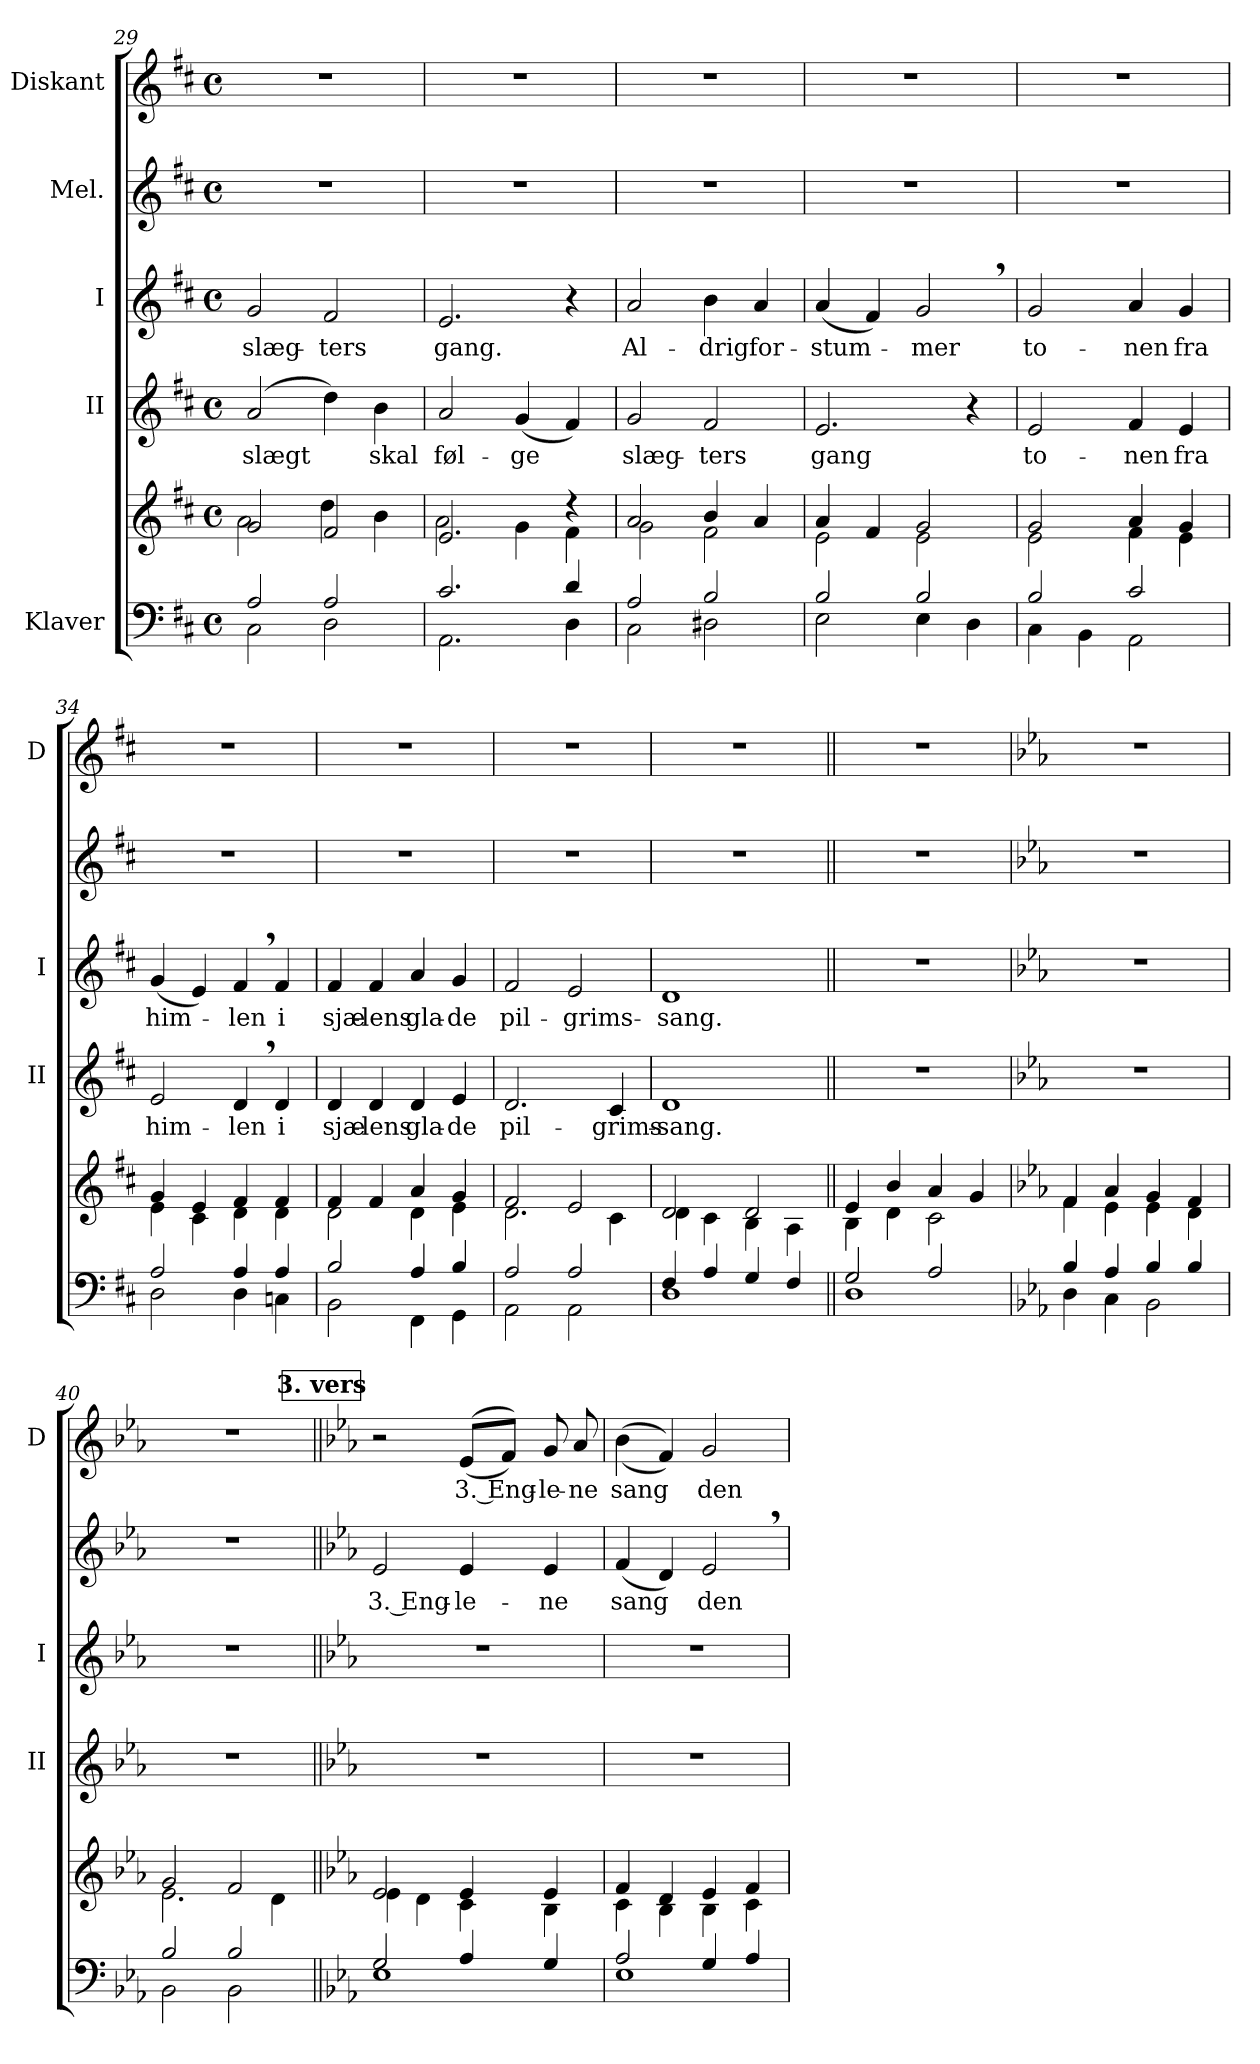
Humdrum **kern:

**kern	**kern	**kern	**text	**kern	**text	**kern	**text	**kern	**text
*part5	*part5	*part4	*part4	*part3	*part3	*part2	*part2	*part1	*part1
*staff6	*staff5	*staff4	*staff4	*staff3	*staff3	*staff2	*staff2	*staff1	*staff1
*I"Klaver	*	*I"II	*	*I"I	*	*I"Mel.	*	*I"Diskant	*
*	*	*I'II	*	*I'I	*	*	*	*I'D	*
*clefF4	*clefG2	*clefG2	*	*clefG2	*	*clefG2	*	*clefG2	*
*k[f#c#]	*k[f#c#]	*k[f#c#]	*	*k[f#c#]	*	*k[f#c#]	*	*k[f#c#]	*
*M4/4	*M4/4	*M4/4	*	*M4/4	*	*M4/4	*	*M4/4	*
*met(c)	*met(c)	*met(c)	*	*met(c)	*	*met(c)	*	*met(c)	*
=29	=29	=29	=29	=29	=29	=29	=29	=29	=29
*^	*^	*	*	*	*	*	*	*	*
!	!	!	!	!	!LO:LY:b	!	!LO:LY:b	!	!	!	!
2A/	2C#\	2g/	2a\	(>2a/	slægt	2g/	slæg-	1r	.	1r	.
!	!	!	!	!	!	!	!LO:LY:b	!	!	!	!
2A/	2D\	2f#/	4dd\	4dd\)	.	2f#/	-ters	.	.	.	.
!	!	!	!	!	!LO:LY:b	!	!	!	!	!	!
.	.	.	4b\	4b\	skal	.	.	.	.	.	.
=30	=30	=30	=30	=30	=30	=30	=30	=30	=30	=30	=30
!	!	!	!	!	!LO:LY:b	!	!LO:LY:b	!	!	!	!
2.c#/	2.AA\	2.e/	2a\	2a/	føl-	2.e/	gang.	1r	.	1r	.
!	!	!	!	!	!LO:LY:b	!	!	!	!	!	!
.	.	.	4g\	(<4g/	-ge	.	.	.	.	.	.
4d/	4D\	4r	4f#\	4f#/)	.	4r	.	.	.	.	.
!!LO:LB:g=z
=31	=31	=31	=31	=31	=31	=31	=31	=31	=31	=31	=31
!	!	!	!	!	!LO:LY:b	!	!LO:LY:b	!	!	!	!
2A/	2C#\	2a/	2g\	2g/	slæg-	2a/	Al-	1r	.	1r	.
!	!	!	!	!	!LO:LY:b	!	!LO:LY:b	!	!	!	!
2B/	2D#X\	4b/	2f#\	2f#/	-ters	4b\	-drig	.	.	.	.
!	!	!	!	!	!	!	!LO:LY:b	!	!	!	!
.	.	4a/	.	.	.	4a/	for-	.	.	.	.
=32	=32	=32	=32	=32	=32	=32	=32	=32	=32	=32	=32
!	!	!	!	!	!LO:LY:b	!	!LO:LY:b	!	!	!	!
2B/	2E\	4a/	2e\	2.e/	gang	(<4a/	-stum-	1r	.	1r	.
.	.	4f#/	.	.	.	4f#/)	.	.	.	.	.
!	!	!	!	!	!	!	!LO:LY:b	!	!	!	!
2B/	4E\	2g/	2e\	.	.	2g,/	-mer	.	.	.	.
.	4D\	.	.	4r	.	.	.	.	.	.	.
=33	=33	=33	=33	=33	=33	=33	=33	=33	=33	=33	=33
!	!	!	!	!	!LO:LY:b	!	!LO:LY:b	!	!	!	!
2B/	4C#\	2g/	2e\	2e/	to-	2g/	to-	1r	.	1r	.
.	4BB\	.	.	.	.	.	.	.	.	.	.
!	!	!	!	!	!LO:LY:b	!	!LO:LY:b	!	!	!	!
2c#/	2AA\	4a/	4f#\	4f#/	-nen	4a/	-nen	.	.	.	.
!	!	!	!	!	!LO:LY:b	!	!LO:LY:b	!	!	!	!
.	.	4g/	4e\	4e/	fra	4g/	fra	.	.	.	.
=34	=34	=34	=34	=34	=34	=34	=34	=34	=34	=34	=34
!	!	!	!	!	!LO:LY:b	!	!LO:LY:b	!	!	!	!
2A/	2D\	4g/	4e\	2e/	him-	(<4g/	him-	1r	.	1r	.
.	.	4e/	4c#\	.	.	4e/)	.	.	.	.	.
!	!	!	!	!	!LO:LY:b	!	!LO:LY:b	!	!	!	!
4A/	4D\	4f#/	4d\	4d,/	-len	4f#,/	-len	.	.	.	.
!	!	!	!	!	!LO:LY:b	!	!LO:LY:b	!	!	!	!
4A/	4Cn\	4f#/	4d\	4d/	i	4f#/	i	.	.	.	.
=35	=35	=35	=35	=35	=35	=35	=35	=35	=35	=35	=35
!	!	!	!	!	!LO:LY:b	!	!LO:LY:b	!	!	!	!
2B/	2BB\	4f#/	2d\	4d/	sjæ-	4f#/	sjæ-	1r	.	1r	.
!	!	!	!	!	!LO:LY:b	!	!LO:LY:b	!	!	!	!
.	.	4f#/	.	4d/	-lens	4f#/	-lens	.	.	.	.
!	!	!	!	!	!LO:LY:b	!	!LO:LY:b	!	!	!	!
4A/	4FF#\	4a/	4d\	4d/	gla-	4a/	gla-	.	.	.	.
!	!	!	!	!	!LO:LY:b	!	!LO:LY:b	!	!	!	!
4B/	4GG\	4g/	4e\	4e/	-de	4g/	-de	.	.	.	.
=36	=36	=36	=36	=36	=36	=36	=36	=36	=36	=36	=36
!	!	!	!	!	!LO:LY:b	!	!LO:LY:b	!	!	!	!
2A/	2AA\	2f#/	2.d\	2.d/	pil-	2f#/	pil-	1r	.	1r	.
!	!	!	!	!	!	!	!LO:LY:b	!	!	!	!
2A/	2AA\	2e/	.	.	.	2e/	-grims-	.	.	.	.
!	!	!	!	!	!LO:LY:b	!	!	!	!	!	!
.	.	.	4c#\	4c#/	-grims-	.	.	.	.	.	.
!!LO:LB:g=z
=37	=37	=37	=37	=37	=37	=37	=37	=37	=37	=37	=37
!	!	!	!	!	!LO:LY:b	!	!LO:LY:b	!	!	!	!
4F#/	1D	2d/	4d\	1d	-sang.	1d	-sang.	1r	.	1r	.
4A/	.	.	4c#\	.	.	.	.	.	.	.	.
4G/	.	2d/	4B\	.	.	.	.	.	.	.	.
4F#/	.	.	4A\	.	.	.	.	.	.	.	.
=38||	=38||	=38||	=38||	=38||	=38||	=38||	=38||	=38||	=38||	=38||	=38||
2G/	1D	4e/	4B\	1r	.	1r	.	1r	.	1r	.
.	.	4b/	4d\	.	.	.	.	.	.	.	.
2A/	.	4a/	2c#\	.	.	.	.	.	.	.	.
.	.	4g/	.	.	.	.	.	.	.	.	.
=39	=39	=39	=39	=39	=39	=39	=39	=39	=39	=39	=39
*k[b-e-a-]	*	*k[b-e-a-]	*	*k[b-e-a-]	*	*k[b-e-a-]	*	*k[b-e-a-]	*	*k[b-e-a-]	*
4B-/	4D\	4f/	4f\	1r	.	1r	.	1r	.	1r	.
4A-/	4C\	4a-/	4e-\	.	.	.	.	.	.	.	.
4B-/	2BB-\	4g/	4e-\	.	.	.	.	.	.	.	.
4B-/	.	4f/	4d\	.	.	.	.	.	.	.	.
=40	=40	=40	=40	=40	=40	=40	=40	=40	=40	=40	=40
2B-/	2BB-\	2g/	2.e-\	1r	.	1r	.	1r	.	1r	.
2B-/	2BB-\	2f/	.	.	.	.	.	.	.	.	.
.	.	.	4d\	.	.	.	.	.	.	.	.
!!LO:PB:g=z
!!LO:REH:place=s1:a:B:fs=14:t=3. vers
=41||	=41||	=41||	=41||	=41||	=41||	=41||	=41||	=41||	=41||	=41||	=41||
*k[b-e-a-]	*	*k[b-e-a-]	*	*k[b-e-a-]	*	*k[b-e-a-]	*	*k[b-e-a-]	*	*k[b-e-a-]	*
!	!	!	!	!	!	!	!	!	!LO:LY:b	!	!
2G/	1E-	2e-/	4e-\	1r	.	1r	.	2e-/	3. Eng-	2r	.
.	.	.	4d\	.	.	.	.	.	.	.	.
!	!	!	!	!	!	!	!	!	!LO:LY:b	!	!LO:LY:b
4A-/	.	4e-/	4c\	.	.	.	.	4e-/	-le-	(<(<8e-/L	3. Eng-
.	.	.	.	.	.	.	.	.	.	8f/J))	.
!	!	!	!	!	!	!	!	!	!LO:LY:b	!	!LO:LY:b
4G/	.	4e-/	4B-\	.	.	.	.	4e-/	-ne	8g/	-le-
!	!	!	!	!	!	!	!	!	!	!	!LO:LY:b
.	.	.	.	.	.	.	.	.	.	8a-/	-ne
=42	=42	=42	=42	=42	=42	=42	=42	=42	=42	=42	=42
!	!	!	!	!	!	!	!	!	!LO:LY:b	!	!LO:LY:b
2A-/	1E-	4f/	4c\	1r	.	1r	.	(<4f/	sang	(>(>4b-\	sang
.	.	4d/	4B-\	.	.	.	.	4d/)	.	4f/))	.
!	!	!	!	!	!	!	!	!	!LO:LY:b	!	!LO:LY:b
4G/	.	4e-/	4B-\	.	.	.	.	2e-,/	den	2g/	den
4A-/	.	4f/	4c\	.	.	.	.	.	.	.	.
*v	*v	*	*	*	*	*	*	*	*	*	*
*	*v	*v	*	*	*	*	*	*	*	*
=	=	=	=	=	=	=	=	=	=
*-	*-	*-	*-	*-	*-	*-	*-	*-	*-
